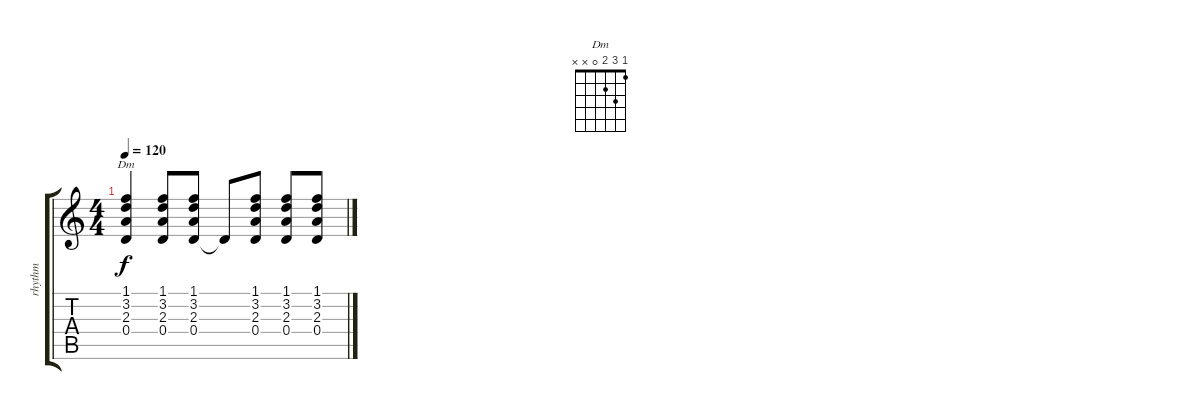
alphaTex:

\track ("rhythm" "rhythm") {instrument acousticguitarsteel}
\staff {score tabs}
\tuning (E4 B3 G3 D3 A2 E2) {hide}
\chord ("Dm" 1 3 2 0 x x)
\ts (4 4)
\tempo 120
\clef g2
\ks c
(1.1 3.2 2.3 0.4).4{ch "Dm" dy f} (1.1 3.2 2.3 0.4).8 (1.1 3.2 2.3 0.4).8 0.4{t}.8 (1.1 3.2 2.3 0.4).8 (1.1 3.2 2.3 0.4).8 (1.1 3.2 2.3 0.4).8
